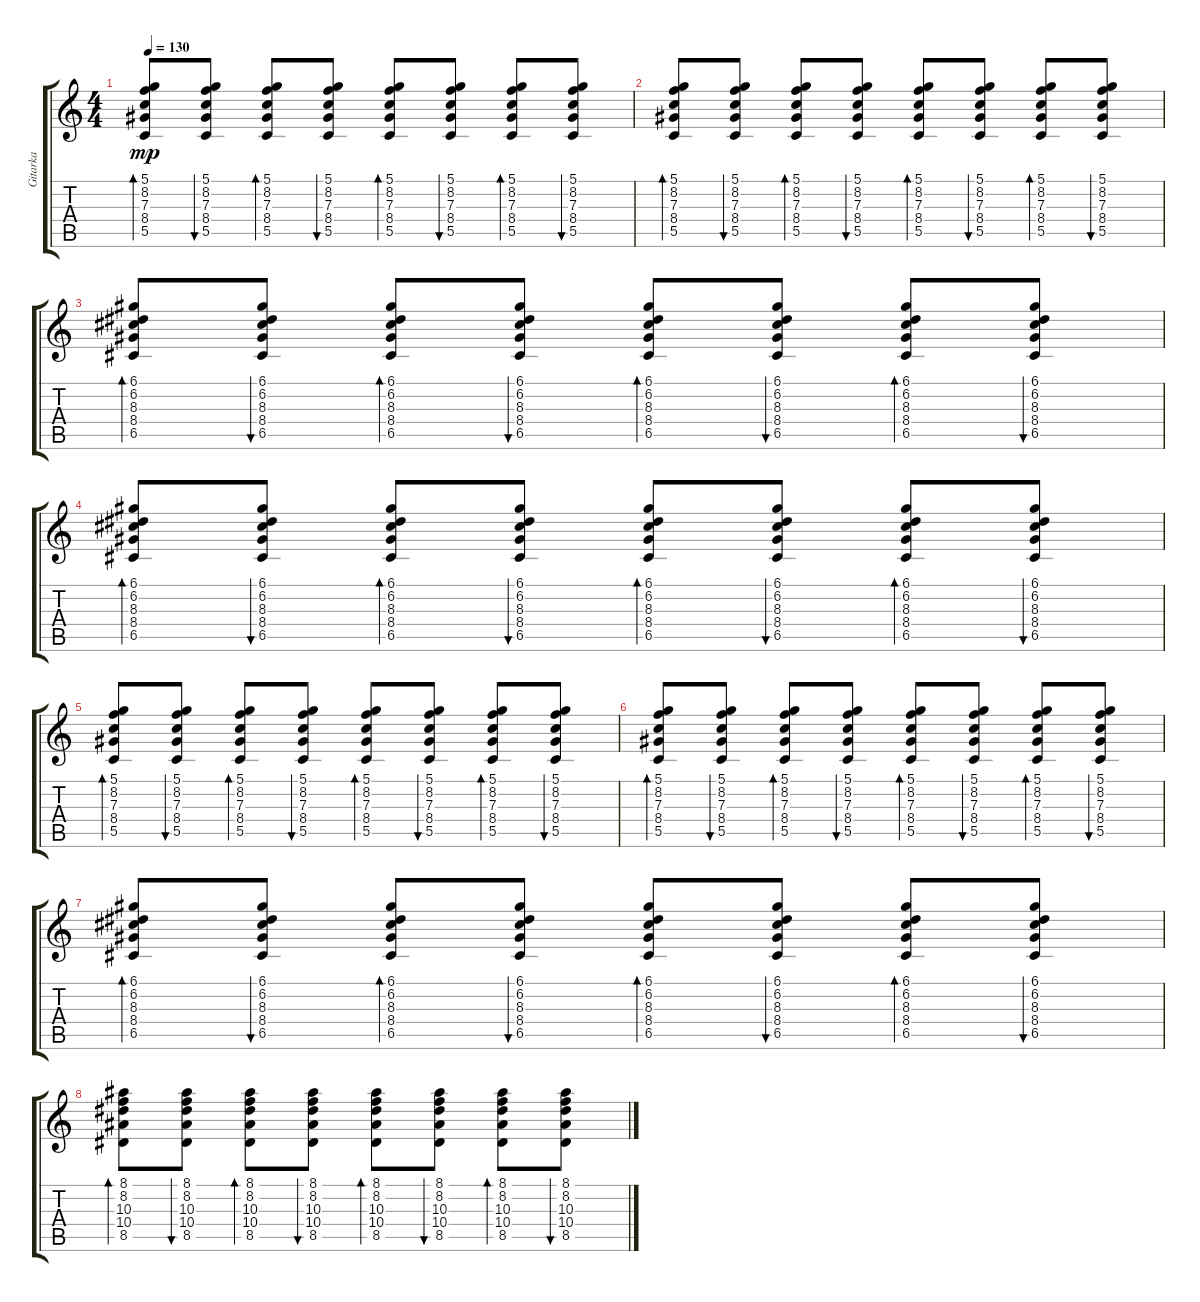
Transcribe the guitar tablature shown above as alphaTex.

\track ("Gitarka" "Gitarka") {instrument electricguitarjazz}
\staff {score tabs}
\tuning (D4 A3 F3 C3 G2 C2) {hide}
\ts (4 4)
\tempo 130
\clef g2
\ks c
(5.1 8.2 7.3 8.4 5.5).8{bd 60 dy mp} (5.1 8.2 7.3 8.4 5.5).8{bu 60} (5.1 8.2 7.3 8.4 5.5).8{bd 60} (5.1 8.2 7.3 8.4 5.5).8{bu 60} (5.1 8.2 7.3 8.4 5.5).8{bd 60} (5.1 8.2 7.3 8.4 5.5).8{bu 60} (5.1 8.2 7.3 8.4 5.5).8{bd 60} (5.1 8.2 7.3 8.4 5.5).8{bu 60} |
(5.1 8.2 7.3 8.4 5.5).8{bd 60} (5.1 8.2 7.3 8.4 5.5).8{bu 60} (5.1 8.2 7.3 8.4 5.5).8{bd 60} (5.1 8.2 7.3 8.4 5.5).8{bu 60} (5.1 8.2 7.3 8.4 5.5).8{bd 60} (5.1 8.2 7.3 8.4 5.5).8{bu 60} (5.1 8.2 7.3 8.4 5.5).8{bd 60} (5.1 8.2 7.3 8.4 5.5).8{bu 60} |
(6.1 6.2 8.3 8.4 6.5).8{bd 60} (6.1 6.2 8.3 8.4 6.5).8{bu 60} (6.1 6.2 8.3 8.4 6.5).8{bd 60} (6.1 6.2 8.3 8.4 6.5).8{bu 60} (6.1 6.2 8.3 8.4 6.5).8{bd 60} (6.1 6.2 8.3 8.4 6.5).8{bu 60} (6.1 6.2 8.3 8.4 6.5).8{bd 60} (6.1 6.2 8.3 8.4 6.5).8{bu 60} |
(6.1 6.2 8.3 8.4 6.5).8{bd 60} (6.1 6.2 8.3 8.4 6.5).8{bu 60} (6.1 6.2 8.3 8.4 6.5).8{bd 60} (6.1 6.2 8.3 8.4 6.5).8{bu 60} (6.1 6.2 8.3 8.4 6.5).8{bd 60} (6.1 6.2 8.3 8.4 6.5).8{bu 60} (6.1 6.2 8.3 8.4 6.5).8{bd 60} (6.1 6.2 8.3 8.4 6.5).8{bu 60} |
(5.1 8.2 7.3 8.4 5.5).8{bd 60} (5.1 8.2 7.3 8.4 5.5).8{bu 60} (5.1 8.2 7.3 8.4 5.5).8{bd 60} (5.1 8.2 7.3 8.4 5.5).8{bu 60} (5.1 8.2 7.3 8.4 5.5).8{bd 60} (5.1 8.2 7.3 8.4 5.5).8{bu 60} (5.1 8.2 7.3 8.4 5.5).8{bd 60} (5.1 8.2 7.3 8.4 5.5).8{bu 60} |
(5.1 8.2 7.3 8.4 5.5).8{bd 60} (5.1 8.2 7.3 8.4 5.5).8{bu 60} (5.1 8.2 7.3 8.4 5.5).8{bd 60} (5.1 8.2 7.3 8.4 5.5).8{bu 60} (5.1 8.2 7.3 8.4 5.5).8{bd 60} (5.1 8.2 7.3 8.4 5.5).8{bu 60} (5.1 8.2 7.3 8.4 5.5).8{bd 60} (5.1 8.2 7.3 8.4 5.5).8{bu 60} |
(6.1 6.2 8.3 8.4 6.5).8{bd 60} (6.1 6.2 8.3 8.4 6.5).8{bu 60} (6.1 6.2 8.3 8.4 6.5).8{bd 60} (6.1 6.2 8.3 8.4 6.5).8{bu 60} (6.1 6.2 8.3 8.4 6.5).8{bd 60} (6.1 6.2 8.3 8.4 6.5).8{bu 60} (6.1 6.2 8.3 8.4 6.5).8{bd 60} (6.1 6.2 8.3 8.4 6.5).8{bu 60} |
(8.1 8.2 10.3 10.4 8.5).8{bd 60} (8.1 8.2 10.3 10.4 8.5).8{bu 60} (8.1 8.2 10.3 10.4 8.5).8{bd 60} (8.1 8.2 10.3 10.4 8.5).8{bu 60} (8.1 8.2 10.3 10.4 8.5).8{bd 60} (8.1 8.2 10.3 10.4 8.5).8{bu 60} (8.1 8.2 10.3 10.4 8.5).8{bd 60} (8.1 8.2 10.3 10.4 8.5).8{bu 60}
